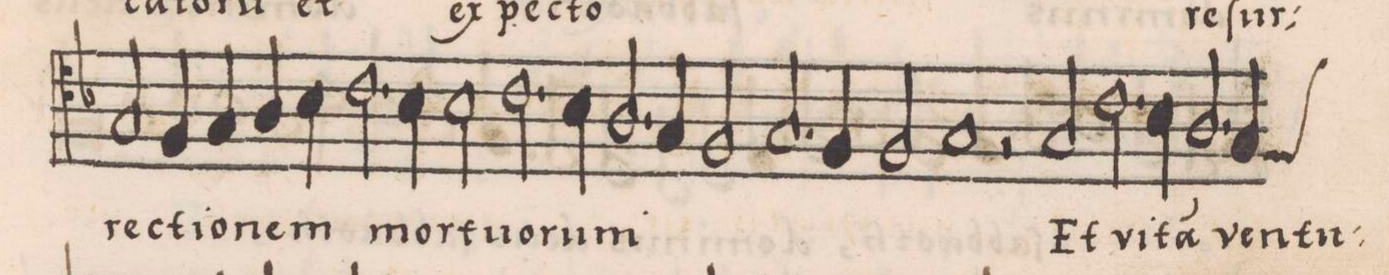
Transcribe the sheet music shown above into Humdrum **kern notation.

**kern	**text
*I"TENOR	*
*clefC4	*
*k[b-]	*
*M2/1	*
2G/	-rec-
4F/	-ti-
4G/	.
=199-	=199-
4A/	-o-
4B-\	-nem
2.c\	mor-
4B-\	.
2B-\	-tu-
=200-	=200-
2.c\	-o-
4B-\	.
2.A/	-rum
4G/	.
=201-	=201-
2F/	.
2.G/	.
4F/	.
2F/	.
=202-	=202-
1G	.
2r	.
2G/	Et
=203-	=203-
2.c\	vi-
4B-\	-ta(m)
2.A/	ven-
*custos:F	*
4G/	-tu-
=204-	=204-
*-	*-
